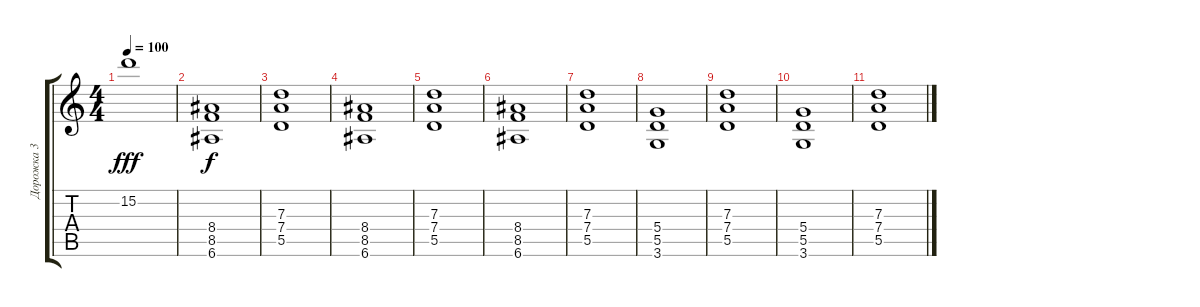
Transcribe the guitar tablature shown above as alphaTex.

\track ("Дорожка 3" "Дорожка 3") {instrument distortionguitar}
\staff {score tabs}
\tuning (E4 B3 G3 D3 A2 E2) {hide}
\ts (4 4)
\tempo 100
\clef g2
\ks c
15.2.1{dy fff} |
(8.4 8.5 6.6).1{dy f} |
(7.3 7.4 5.5).1 |
(8.4 8.5 6.6).1 |
(7.3 7.4 5.5).1 |
(8.4 8.5 6.6).1 |
(7.3 7.4 5.5).1 |
(5.4 5.5 3.6).1 |
(7.3 7.4 5.5).1 |
(5.4 5.5 3.6).1 |
(7.3 7.4 5.5).1
